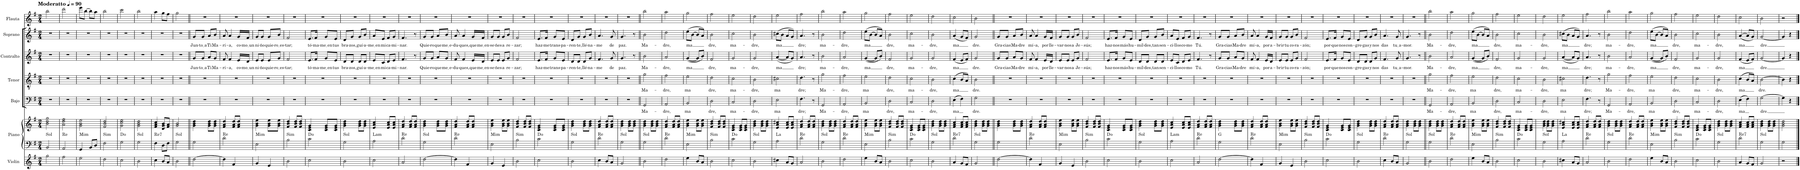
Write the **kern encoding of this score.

**kern	**kern	**kern	**harte	**kern	**text	**kern	**text	**kern	**text	**kern	**text	**kern
*part7	*part6	*part6	*part6	*part5	*part5	*part4	*part4	*part3	*part3	*part2	*part2	*part1
*staff8	*staff7	*staff6	*	*staff5	*staff5	*staff4	*staff4	*staff3	*staff3	*staff2	*staff2	*staff1
*I"Violín	*I"Piano	*	*	*I"Bajo	*	*I"Tenor	*	*I"Contralto	*	*I"Soprano	*	*I"Flauta
*I'Vln.	*I'Pno.	*	*	*I'B.	*	*I'T.	*	*I'C.	*	*I'S.	*	*I'Fl.
*clefG2	*clefF4	*clefG2	*	*clefF4	*	*clefGv2	*	*clefG2	*	*clefG2	*	*clefG2
*k[f#]	*k[f#]	*k[f#]	*	*k[f#]	*	*k[f#]	*	*k[f#]	*	*k[f#]	*	*k[f#]
*M2/4	*M2/4	*M2/4	*	*M2/4	*	*M2/4	*	*M2/4	*	*M2/4	*	*M2/4
*MM90	*MM90	*MM90	*	*MM90	*	*MM90	*	*MM90	*	*MM90	*	*MM90
=1	=1	=1	=1	=1	=1	=1	=1	=1	=1	=1	=1	=1
!	!	!	!LO:H:kt=Sol	!	!	!	!	!	!	!	!	!LO:TX:a:B:t=Moderatto
2gg\	2BB/	2b\ 2dd\ 2gg\	N	2r	.	2r	.	2r	.	2r	.	2bb\
=2	=2	=2	=2	=2	=2	=2	=2	=2	=2	=2	=2	=2
!	!	!	!LO:H:kt=Re	!	!	!	!	!	!	!	!	!
2ff#\	2AA/	2a\ 2dd\ 2ff#\	N	2r	.	2r	.	2r	.	2r	.	2ddd\
=3	=3	=3	=3	=3	=3	=3	=3	=3	=3	=3	=3	=3
!	!	!	!LO:H:kt=Mim	!	!	!	!	!	!	!	!	!
2ee\	4GG/	2g\ 2b\ 2ee\	N	2r	.	2r	.	2r	.	2r	.	8eee\L
.	.	.	.	.	.	.	.	.	.	.	.	[8bb\J
.	8BB/L	.	.	.	.	.	.	.	.	.	.	8bb\L]
.	8D/J	.	.	.	.	.	.	.	.	.	.	8aa\J
=4	=4	=4	=4	=4	=4	=4	=4	=4	=4	=4	=4	=4
!	!	!	!LO:H:kt=Sim	!	!	!	!	!	!	!	!	!
2dd\	2F#\	2f#/ 2b/ 2dd/	N	2r	.	2r	.	2r	.	2r	.	2bb\
=5	=5	=5	=5	=5	=5	=5	=5	=5	=5	=5	=5	=5
2cc\	2G\	2g\ 2cc\ 2ee\	D:dim	2r	.	2r	.	2r	.	2r	.	2ccc\
=6	=6	=6	=6	=6	=6	=6	=6	=6	=6	=6	=6	=6
!	!	!	!LO:H:kt=Sol	!	!	!	!	!	!	!	!	!
2b\	2G\	2g\ 2b\ 2dd\	N	2r	.	2r	.	2r	.	2r	.	2bb\
=7	=7	=7	=7	=7	=7	=7	=7	=7	=7	=7	=7	=7
!	!	!	!LO:H:kt=Re7	!	!	!	!	!	!	!	!	!
4cc\	4F#\	4f#/ 4a/ 4cc/	N	2r	.	2r	.	2r	.	2r	.	4aa\
8b/L	8D\L	8d/ 8g/ 8b/L	.	.	.	.	.	.	.	.	.	8gg\L
8a/J	8F#\J	8f#/ 8a/J	.	.	.	.	.	.	.	.	.	8ff#\J
=8	=8	=8	=8	=8	=8	=8	=8	=8	=8	=8	=8	=8
!	!	!	!LO:H:kt=Sol	!	!	!	!	!	!	!	!	!
2b\	2G\	2g/ 2b/	N	2r	.	2r	.	2r	.	2r	.	2gg\
=9||	=9||	=9||	=9||	=9||	=9||	=9||	=9||	=9||	=9||	=9||	=9||	=9||
!	!	!	!	!	!	!	!	!	!LO:LY:b	!	!LO:LY:b	!
[2dd\	2G\	4g\ 4b\ 4dd\	.	2r	.	2r	.	8g/L	Jun-	8g/L	Jun-	2r
!	!	!	!	!	!	!	!	!	!LO:LY:b	!	!LO:LY:b	!
.	.	.	.	.	.	.	.	8g/J	to a	8g/J	to a	.
!	!	!	!	!	!	!	!	!	!LO:LY:b	!	!LO:LY:b	!
.	.	8g\ 8b\ 8dd\L	.	.	.	.	.	8a/L	Ti	8a/L	Ti	.
!	!	!	!	!	!	!	!	!	!LO:LY:b	!	!LO:LY:b	!
.	.	8g\ 8b\ 8dd\J	.	.	.	.	.	8g/J	Ma-	8b/J	Ma-	.
=10	=10	=10	=10	=10	=10	=10	=10	=10	=10	=10	=10	=10
!	!	!	!LO:H:kt=Re	!	!	!	!	!	!LO:LY:b	!	!LO:LY:b	!
4dd\]	2d\	4f#/ 4a/ 4dd/	N	2r	.	2r	.	8f#/	-rí-	8a/	-rí-	2r
!	!	!	!	!	!	!	!	!	!LO:LY:b	!	!LO:LY:b	!
.	.	.	.	.	.	.	.	4f#/	-a,	4a/	-a,	.
4f#/	.	8f#/ 8a/ 8dd/L	.	.	.	.	.	.	.	.	.	.
!	!	!	!	!	!	!	!	!	!LO:LY:b	!	!LO:LY:b	!
.	.	8f#/ 8a/ 8dd/J	.	.	.	.	.	16e/LL	co-	16g/LL	co-	.
!	!	!	!	!	!	!	!	!	!LO:LY:b	!	!LO:LY:b	!
.	.	.	.	.	.	.	.	16d/JJ	mo un	16f#/JJ	mo un	.
=11	=11	=11	=11	=11	=11	=11	=11	=11	=11	=11	=11	=11
!	!	!	!LO:H:kt=Mim	!	!	!	!	!	!LO:LY:b	!	!LO:LY:b	!
4g/	2E\	4g\ 4b\ 4ee\	N	2r	.	2r	.	8e/L	ni-	8g/L	ni-	2r
!	!	!	!	!	!	!	!	!	!LO:LY:b	!	!LO:LY:b	!
.	.	.	.	.	.	.	.	8e/J	-ño	8g/J	-ño	.
!	!	!	!	!	!	!	!	!	!LO:LY:b	!	!LO:LY:b	!
4e/	.	8g\ 8b\ 8ee\L	.	.	.	.	.	8e/L	quie-	8g/L	quie-	.
!	!	!	!	!	!	!	!	!	!LO:LY:b	!	!LO:LY:b	!
.	.	8g\ 8b\ 8ee\J	.	.	.	.	.	8g/J	ro es	8b/J	ro es	.
=12	=12	=12	=12	=12	=12	=12	=12	=12	=12	=12	=12	=12
!	!	!	!LO:H:kt=Sim	!	!	!	!	!	!LO:LY:b	!	!LO:LY:b	!
2b\	2B\	4f#/ 4b/ 4dd/	N	2r	.	2r	.	2f#/	-tar;	2f#/	-tar;	2r
.	.	8f#/ 8b/ 8dd/L	.	.	.	.	.	.	.	.	.	.
.	.	8f#/ 8b/ 8dd/J	.	.	.	.	.	.	.	.	.	.
=13	=13	=13	=13	=13	=13	=13	=13	=13	=13	=13	=13	=13
!	!	!	!	!	!	!	!	!	!LO:LY:b	!	!LO:LY:b	!
2cc\	2c\	4c/ 4e/ 4g/	D:dim	2r	.	2r	.	8.e/L	tó-	8.e/L	tó-	2r
!	!	!	!	!	!	!	!	!	!LO:LY:b	!	!LO:LY:b	!
.	.	.	.	.	.	.	.	16f#/Jk	-ma-	16f#/Jk	-ma-	.
!	!	!	!	!	!	!	!	!	!LO:LY:b	!	!LO:LY:b	!
.	.	8c/ 8e/ 8g/L	.	.	.	.	.	8g/L	me en	8g/L	me en	.
!	!	!	!	!	!	!	!	!	!LO:LY:b	!	!LO:LY:b	!
.	.	8c/ 8e/ 8g/J	.	.	.	.	.	8e/J	tus	8e/J	tus	.
=14	=14	=14	=14	=14	=14	=14	=14	=14	=14	=14	=14	=14
!	!	!	!LO:H:kt=Sol	!	!	!	!	!	!LO:LY:b	!	!LO:LY:b	!
2b\	2G\	4g\ 4b\ 4dd\	N	2r	.	2r	.	8d/L	bra-	8d/L	bra-	2r
!	!	!	!	!	!	!	!	!	!LO:LY:b	!	!LO:LY:b	!
.	.	.	.	.	.	.	.	8d/J	-zos,	8g/J	-zos,	.
!	!	!	!	!	!	!	!	!	!LO:LY:b	!	!LO:LY:b	!
.	.	8g\ 8b\ 8dd\L	.	.	.	.	.	8d/L	guí-	8g/L	guí-	.
!	!	!	!	!	!	!	!	!	!LO:LY:b	!	!LO:LY:b	!
.	.	8g\ 8b\ 8dd\J	.	.	.	.	.	8d/J	-a-	8b/J	-a-	.
=15	=15	=15	=15	=15	=15	=15	=15	=15	=15	=15	=15	=15
!	!	!	!LO:H:kt=Lam	!	!	!	!	!	!LO:LY:b	!	!LO:LY:b	!
2cc\	2A\	4e/ 4a/ 4cc/	N	2r	.	2r	.	8e/L	me en	8a/L	me en	2r
!	!	!	!	!	!	!	!	!	!LO:LY:b	!	!LO:LY:b	!
.	.	.	.	.	.	.	.	8c/J	mi	8e/J	mi	.
!	!	!	!	!	!	!	!	!	!LO:LY:b	!	!LO:LY:b	!
.	.	8e/ 8a/ 8cc/L	.	.	.	.	.	8d/L	ca-	8f#/L	ca-	.
!	!	!	!	!	!	!	!	!	!LO:LY:b	!	!LO:LY:b	!
.	.	8e/ 8a/ 8cc/J	.	.	.	.	.	8e/J	-mi-	8g/J	-mi-	.
=16	=16	=16	=16	=16	=16	=16	=16	=16	=16	=16	=16	=16
!	!	!	!LO:H:kt=Re	!	!	!	!	!	!LO:LY:b	!	!LO:LY:b	!
2a/	2d\	4f#/ 4a/ 4dd/	N	2r	.	2r	.	4.f#/	-nar.	4.f#/	-nar.	2r
.	.	8f#/ 8a/ 8dd/L	.	.	.	.	.	.	.	.	.	.
.	.	8f#/ 8a/ 8dd/J	.	.	.	.	.	8r	.	8r	.	.
=17	=17	=17	=17	=17	=17	=17	=17	=17	=17	=17	=17	=17
!	!	!	!LO:H:kt=Sol	!	!	!	!	!	!LO:LY:b	!	!LO:LY:b	!
[2dd\	2G\	4g\ 4b\ 4dd\	N	2r	.	2r	.	8g/L	Quie-	8g/L	Quie-	2r
!	!	!	!	!	!	!	!	!	!LO:LY:b	!	!LO:LY:b	!
.	.	.	.	.	.	.	.	8g/J	-ro	8g/J	-ro	.
!	!	!	!	!	!	!	!	!	!LO:LY:b	!	!LO:LY:b	!
.	.	8g\ 8b\ 8dd\L	.	.	.	.	.	8a/L	que	8a/L	que	.
!	!	!	!	!	!	!	!	!	!LO:LY:b	!	!LO:LY:b	!
.	.	8g\ 8b\ 8dd\J	.	.	.	.	.	8g/J	me e	8b/J	me e	.
=18	=18	=18	=18	=18	=18	=18	=18	=18	=18	=18	=18	=18
!	!	!	!LO:H:kt=Re	!	!	!	!	!	!LO:LY:b	!	!LO:LY:b	!
4dd\]	2d\	4f#/ 4a/ 4dd/	N	2r	.	2r	.	8f#/	-du-	8a/	-du-	2r
!	!	!	!	!	!	!	!	!	!LO:LY:b	!	!LO:LY:b	!
.	.	.	.	.	.	.	.	4f#/	-ques,	4a/	-ques,	.
4f#/	.	8f#/ 8a/ 8dd/L	.	.	.	.	.	.	.	.	.	.
!	!	!	!	!	!	!	!	!	!LO:LY:b	!	!LO:LY:b	!
.	.	8f#/ 8a/ 8dd/J	.	.	.	.	.	16e/LL	que	16g/LL	que	.
!	!	!	!	!	!	!	!	!	!LO:LY:b	!	!LO:LY:b	!
.	.	.	.	.	.	.	.	16d/JJ	me en	16f#/JJ	me en	.
=19	=19	=19	=19	=19	=19	=19	=19	=19	=19	=19	=19	=19
!	!	!	!LO:H:kt=Mim	!	!	!	!	!	!LO:LY:b	!	!LO:LY:b	!
4g/	2E\	4g\ 4b\ 4ee\	N	2r	.	2r	.	8e/L	-se-	8g/L	-se-	2r
!	!	!	!	!	!	!	!	!	!LO:LY:b	!	!LO:LY:b	!
.	.	.	.	.	.	.	.	8e/J	-ñes	8g/J	-ñes	.
!	!	!	!	!	!	!	!	!	!LO:LY:b	!	!LO:LY:b	!
4e/	.	8g\ 8b\ 8ee\L	.	.	.	.	.	8e/L	a	8g/L	a	.
!	!	!	!	!	!	!	!	!	!LO:LY:b	!	!LO:LY:b	!
.	.	8g\ 8b\ 8ee\J	.	.	.	.	.	8g/J	re-	8b/J	re-	.
=20	=20	=20	=20	=20	=20	=20	=20	=20	=20	=20	=20	=20
!	!	!	!LO:H:kt=Sim	!	!	!	!	!	!LO:LY:b	!	!LO:LY:b	!
2b\	2B\	4f#/ 4b/ 4dd/	N	2r	.	2r	.	2f#/	-zar;	2f#/	-zar;	2r
.	.	8f#/ 8b/ 8dd/L	.	.	.	.	.	.	.	.	.	.
.	.	8f#/ 8b/ 8dd/J	.	.	.	.	.	.	.	.	.	.
=21	=21	=21	=21	=21	=21	=21	=21	=21	=21	=21	=21	=21
!	!	!	!	!	!	!	!	!	!LO:LY:b	!	!LO:LY:b	!
2cc\	2c\	4c/ 4e/ 4g/	D:dim	2r	.	2r	.	8.e/L	haz-	8.e/L	haz-	2r
!	!	!	!	!	!	!	!	!	!LO:LY:b	!	!LO:LY:b	!
.	.	.	.	.	.	.	.	16f#/Jk	-me	16f#/Jk	-me	.
!	!	!	!	!	!	!	!	!	!LO:LY:b	!	!LO:LY:b	!
.	.	8c/ 8e/ 8g/L	.	.	.	.	.	8g/L	trans-	8g/L	trans-	.
!	!	!	!	!	!	!	!	!	!LO:LY:b	!	!LO:LY:b	!
.	.	8c/ 8e/ 8g/J	.	.	.	.	.	8e/J	-pa-	8e/J	-pa-	.
=22	=22	=22	=22	=22	=22	=22	=22	=22	=22	=22	=22	=22
!	!	!	!LO:H:kt=Sol	!	!	!	!	!	!LO:LY:b	!	!LO:LY:b	!
2b\	2G\	4g\ 4b\ 4dd\	N	2r	.	2r	.	8d/L	-ren-	8d/L	-ren-	2r
!	!	!	!	!	!	!	!	!	!LO:LY:b	!	!LO:LY:b	!
.	.	.	.	.	.	.	.	8d/J	-te,	8g/J	-te,	.
!	!	!	!	!	!	!	!	!	!LO:LY:b	!	!LO:LY:b	!
.	.	8g\ 8b\ 8dd\L	.	.	.	.	.	8d/L	llé-	8g/L	llé-	.
!	!	!	!	!	!	!	!	!	!LO:LY:b	!	!LO:LY:b	!
.	.	8g\ 8b\ 8dd\J	.	.	.	.	.	8g/J	-na-	8b/J	-na-	.
=23	=23	=23	=23	=23	=23	=23	=23	=23	=23	=23	=23	=23
!	!	!	!LO:H:kt=Re	!	!	!	!	!	!LO:LY:b	!	!LO:LY:b	!
4cc\	2d\	4f#/ 4a/ 4dd/	N	2r	.	2r	.	4.f#/	-me	4.a/	-me	2r
8b/L	.	8f#/ 8a/ 8dd/L	.	.	.	.	.	.	.	.	.	.
!	!	!	!	!	!	!	!	!	!LO:LY:b	!	!LO:LY:b	!
8a/J	.	8f#/ 8a/ 8dd/J	.	.	.	.	.	8g/	de	8g/	de	.
=24	=24	=24	=24	=24	=24	=24	=24	=24	=24	=24	=24	=24
!	!	!	!LO:H:kt=Sol	!	!	!	!	!	!LO:LY:b	!	!LO:LY:b	!
2g/	2G\	4g\ 4b\ 4dd\	N	2r	.	2r	.	4.g/	paz.	4.g/	paz.	2r
.	.	8g\ 8b\ 8dd\L	.	.	.	.	.	.	.	.	.	.
.	.	8g\ 8b\ 8dd\J	.	.	.	.	.	8r	.	8r	.	.
=25||	=25||	=25||	=25||	=25||	=25||	=25||	=25||	=25||	=25||	=25||	=25||	=25||
!	!	!	!LO:H:kt=Sol	!	!LO:LY:b	!	!LO:LY:b	!	!LO:LY:b	!	!LO:LY:b	!
2b\	2G\	4g\ 4b\ 4dd\	N	2GG/	Ma-	2g\	Ma-	2b\	Ma-	2b\	Ma-	2bb\
.	.	8g\ 8b\ 8dd\L	.	.	.	.	.	.	.	.	.	.
.	.	8g\ 8b\ 8dd\J	.	.	.	.	.	.	.	.	.	.
=26	=26	=26	=26	=26	=26	=26	=26	=26	=26	=26	=26	=26
!	!	!	!LO:H:kt=Re	!	!LO:LY:b	!	!LO:LY:b	!	!LO:LY:b	!	!LO:LY:b	!
2dd\	2d\	4f#/ 4a/ 4dd/	N	2AA/	-dre,	2f#\	-dre,	2a/	-dre,	2dd\	-dre,	2aa\
.	.	8f#/ 8a/ 8dd/L	.	.	.	.	.	.	.	.	.	.
.	.	8f#/ 8a/ 8dd/J	.	.	.	.	.	.	.	.	.	.
=27	=27	=27	=27	=27	=27	=27	=27	=27	=27	=27	=27	=27
!	!	!	!LO:H:kt=Mim	!	!LO:LY:b	!	!LO:LY:b	!	!LO:LY:b	!	!LO:LY:b	!
4ee\	2E\	4g\ 4b\ 4ee\	N	2BB/	ma	2e\	ma	([4g/	ma	(8ee\L	ma	2gg\
.	.	.	.	.	.	.	.	.	.	[8b\J	.	.
8b/L	.	8g\ 8b\ 8ee\L	.	.	.	.	.	8g/L]	.	8b/L]	.	.
8a/J	.	8g\ 8b\ 8ee\J	.	.	.	.	.	8b/J)	.	8a/J)	.	.
=28	=28	=28	=28	=28	=28	=28	=28	=28	=28	=28	=28	=28
!	!	!	!LO:H:kt=Sim	!	!LO:LY:b	!	!LO:LY:b	!	!LO:LY:b	!	!LO:LY:b	!
2b\	2B\	4f#/ 4b/ 4dd/	N	2D\	dre,	2d\	dre,	2f#/	dre,	2b\	dre,	2ff#\
.	.	8f#/ 8b/ 8dd/L	.	.	.	.	.	.	.	.	.	.
.	.	8f#/ 8b/ 8dd/J	.	.	.	.	.	.	.	.	.	.
=29	=29	=29	=29	=29	=29	=29	=29	=29	=29	=29	=29	=29
!	!	!	!	!	!LO:LY:b	!	!LO:LY:b	!	!LO:LY:b	!	!LO:LY:b	!
2cc\	2c\	4c/ 4e/ 4g/	D:dim	2C/	ma-	2c\	ma-	2g/	ma-	2cc\	ma-	2ee\
.	.	8c/ 8e/ 8g/L	.	.	.	.	.	.	.	.	.	.
.	.	8c/ 8e/ 8g/J	.	.	.	.	.	.	.	.	.	.
=30	=30	=30	=30	=30	=30	=30	=30	=30	=30	=30	=30	=30
!	!	!	!LO:H:kt=Sol	!	!LO:LY:b	!	!LO:LY:b	!	!LO:LY:b	!	!LO:LY:b	!
2b\	2G\	4g\ 4b\ 4dd\	N	2D\	-dre,	2B\	-dre,	2g/	-dre,	2b\	-dre,	2dd\
.	.	8g\ 8b\ 8dd\L	.	.	.	.	.	.	.	.	.	.
.	.	8g\ 8b\ 8dd\J	.	.	.	.	.	.	.	.	.	.
=31	=31	=31	=31	=31	=31	=31	=31	=31	=31	=31	=31	=31
!	!	!	!LO:H:kt=La	!	!LO:LY:b	!	!LO:LY:b	!	!LO:LY:b	!	!LO:LY:b	!
4cc#X\	2A\	4e/ 4a/ 4cc#X/	N	2E\	ma	2c#X\	ma	([4a/	ma	(8cc#X\L	ma	2ee\
.	.	.	.	.	.	.	.	.	.	8b\J	.	.
8a/L	.	8e/ 8a/ 8cc#/L	.	.	.	.	.	8a/L]	.	8a/L	.	.
8g/J	.	8e/ 8a/ 8cc#/J	.	.	.	.	.	8g/J)	.	8g/J)	.	.
=32	=32	=32	=32	=32	=32	=32	=32	=32	=32	=32	=32	=32
!	!	!	!LO:H:kt=Re	!	!LO:LY:b	!	!LO:LY:b	!	!LO:LY:b	!	!LO:LY:b	!
2a/	2d\	4f#/ 4a/ 4dd/	N	4.F#\	dre;	4.d\	dre;	4.a/	dre;	4.a/	dre;	2ff#\
.	.	8f#/ 8a/ 8dd/L	.	.	.	.	.	.	.	.	.	.
.	.	8f#/ 8a/ 8dd/J	.	8r	.	8r	.	8r	.	8r	.	.
=33	=33	=33	=33	=33	=33	=33	=33	=33	=33	=33	=33	=33
!	!	!	!LO:H:kt=Sol	!	!LO:LY:b	!	!LO:LY:b	!	!LO:LY:b	!	!LO:LY:b	!
2b\	2G\	4g\ 4b\ 4dd\	N	2GG/	Ma-	2g\	Ma-	2b\	ma-	2b\	ma-	2bb\
.	.	8g\ 8b\ 8dd\L	.	.	.	.	.	.	.	.	.	.
.	.	8g\ 8b\ 8dd\J	.	.	.	.	.	.	.	.	.	.
=34	=34	=34	=34	=34	=34	=34	=34	=34	=34	=34	=34	=34
!	!	!	!LO:H:kt=Re	!	!LO:LY:b	!	!LO:LY:b	!	!LO:LY:b	!	!LO:LY:b	!
2dd\	2d\	4f#/ 4a/ 4dd/	N	2AA/	-dre,	2f#\	-dre,	2a/	-dre,	2dd\	-dre,	2aa\
.	.	8f#/ 8a/ 8dd/L	.	.	.	.	.	.	.	.	.	.
.	.	8f#/ 8a/ 8dd/J	.	.	.	.	.	.	.	.	.	.
=35	=35	=35	=35	=35	=35	=35	=35	=35	=35	=35	=35	=35
!	!	!	!LO:H:kt=Mim	!	!LO:LY:b	!	!LO:LY:b	!	!LO:LY:b	!	!LO:LY:b	!
4ee\	2E\	4g\ 4b\ 4ee\	N	2BB/	ma	2e\	ma	([4g/	ma	(8ee\L	ma	2gg\
.	.	.	.	.	.	.	.	.	.	[8b\J	.	.
8b/L	.	8g\ 8b\ 8ee\L	.	.	.	.	.	8g/L]	.	8b/L]	.	.
8a/J	.	8g\ 8b\ 8ee\J	.	.	.	.	.	8b/J)	.	8a/J)	.	.
=36	=36	=36	=36	=36	=36	=36	=36	=36	=36	=36	=36	=36
!	!	!	!LO:H:kt=Sim	!	!LO:LY:b	!	!LO:LY:b	!	!LO:LY:b	!	!LO:LY:b	!
2b\	2B\	4f#/ 4b/ 4dd/	N	2D\	dre,	2d\	dre,	2f#/	dre,	2b\	dre,	2ff#\
.	.	8f#/ 8b/ 8dd/L	.	.	.	.	.	.	.	.	.	.
.	.	8f#/ 8b/ 8dd/J	.	.	.	.	.	.	.	.	.	.
=37	=37	=37	=37	=37	=37	=37	=37	=37	=37	=37	=37	=37
!	!	!	!	!	!LO:LY:b	!	!LO:LY:b	!	!LO:LY:b	!	!LO:LY:b	!
2cc\	2c\	4c/ 4e/ 4g/	D:dim	2C/	ma-	2c\	ma-	2g/	ma-	2cc\	ma-	2ee\
.	.	8c/ 8e/ 8g/L	.	.	.	.	.	.	.	.	.	.
.	.	8c/ 8e/ 8g/J	.	.	.	.	.	.	.	.	.	.
=38	=38	=38	=38	=38	=38	=38	=38	=38	=38	=38	=38	=38
!	!	!	!LO:H:kt=Sol	!	!LO:LY:b	!	!LO:LY:b	!	!LO:LY:b	!	!LO:LY:b	!
2b\	2G\	4g\ 4b\ 4dd\	N	2D\	-dre,	2B\	-dre,	2g/	-dre,	2b\	-dre,	2dd\
.	.	8g\ 8b\ 8dd\L	.	.	.	.	.	.	.	.	.	.
.	.	8g\ 8b\ 8dd\J	.	.	.	.	.	.	.	.	.	.
=39	=39	=39	=39	=39	=39	=39	=39	=39	=39	=39	=39	=39
!	!	!	!LO:H:kt=Re7	!	!LO:LY:b	!	!LO:LY:b	!	!LO:LY:b	!	!LO:LY:b	!
4a/	2d\	4f#/ 4a/ 4cc/	N	(4E\	ma	(4c\	ma	(4f#/	ma	(4a/	ma	2cc\
8g/L	.	8f#/ 8a/ 8cc/L	.	4F#\)	.	8B/L	.	8e/L	.	8g/L	.	.
8f#/J	.	8f#/ 8a/ 8cc/J	.	.	.	8A/J)	.	8f#/J)	.	8f#/J)	.	.
=40	=40	=40	=40	=40	=40	=40	=40	=40	=40	=40	=40	=40
!	!	!	!LO:H:kt=Sol	!	!LO:LY:b	!	!LO:LY:b	!	!LO:LY:b	!	!LO:LY:b	!
2g/	2G\	4g\ 4b\ 4dd\	N	2G\	dre.	2B\	dre.	2g/	dre.	2g/	dre.	2b\
.	.	8g\ 8b\ 8dd\L	.	.	.	.	.	.	.	.	.	.
.	.	8g\ 8b\ 8dd\J	.	.	.	.	.	.	.	.	.	.
=41||	=41||	=41||	=41||	=41||	=41||	=41||	=41||	=41||	=41||	=41||	=41||	=41||
!	!	!	!	!	!	!	!	!	!LO:LY:b	!	!LO:LY:b	!
[2dd\	2G\	4g\ 4b\ 4dd\	.	2r	.	2r	.	8g/L	Gra-	8g/L	Gra-	2r
!	!	!	!	!	!	!	!	!	!LO:LY:b	!	!LO:LY:b	!
.	.	.	.	.	.	.	.	8g/J	-cias	8g/J	-cias	.
!	!	!	!	!	!	!	!	!	!LO:LY:b	!	!LO:LY:b	!
.	.	8g\ 8b\ 8dd\L	.	.	.	.	.	8a/L	Ma-	8a/L	Ma-	.
!	!	!	!	!	!	!	!	!	!LO:LY:b	!	!LO:LY:b	!
.	.	8g\ 8b\ 8dd\J	.	.	.	.	.	8g/J	-dre	8b/J	-dre	.
=42	=42	=42	=42	=42	=42	=42	=42	=42	=42	=42	=42	=42
!	!	!	!LO:H:kt=Re	!	!	!	!	!	!LO:LY:b	!	!LO:LY:b	!
4dd\]	2d\	4f#/ 4a/ 4dd/	N	2r	.	2r	.	8f#/	mí-	8a/	mí-	2r
!	!	!	!	!	!	!	!	!	!LO:LY:b	!	!LO:LY:b	!
.	.	.	.	.	.	.	.	4f#/	-a,	4a/	-a,	.
4f#/	.	8f#/ 8a/ 8dd/L	.	.	.	.	.	.	.	.	.	.
!	!	!	!	!	!	!	!	!	!LO:LY:b	!	!LO:LY:b	!
.	.	8f#/ 8a/ 8dd/J	.	.	.	.	.	16e/LL	por	16g/LL	por	.
!	!	!	!	!	!	!	!	!	!LO:LY:b	!	!LO:LY:b	!
.	.	.	.	.	.	.	.	16d/JJ	lle-	16f#/JJ	lle-	.
=43	=43	=43	=43	=43	=43	=43	=43	=43	=43	=43	=43	=43
!	!	!	!LO:H:kt=Mim	!	!	!	!	!	!LO:LY:b	!	!LO:LY:b	!
4g/	2E\	4g\ 4b\ 4ee\	N	2r	.	2r	.	8e/L	-var-	8g/L	-var-	2r
!	!	!	!	!	!	!	!	!	!LO:LY:b	!	!LO:LY:b	!
.	.	.	.	.	.	.	.	8e/J	-nos	8g/J	-nos	.
!	!	!	!	!	!	!	!	!	!LO:LY:b	!	!LO:LY:b	!
4e/	.	8g\ 8b\ 8ee\L	.	.	.	.	.	8e/L	a	8g/L	a	.
!	!	!	!	!	!	!	!	!	!LO:LY:b	!	!LO:LY:b	!
.	.	8g\ 8b\ 8ee\J	.	.	.	.	.	8g/J	Je-	8b/J	Je-	.
=44	=44	=44	=44	=44	=44	=44	=44	=44	=44	=44	=44	=44
!	!	!	!LO:H:kt=Sim	!	!	!	!	!	!LO:LY:b	!	!LO:LY:b	!
2b\	2B\	4f#/ 4b/ 4dd/	N	2r	.	2r	.	2f#/	-sús;	2f#/	-sús;	2r
.	.	8f#/ 8b/ 8dd/L	.	.	.	.	.	.	.	.	.	.
.	.	8f#/ 8b/ 8dd/J	.	.	.	.	.	.	.	.	.	.
=45	=45	=45	=45	=45	=45	=45	=45	=45	=45	=45	=45	=45
!	!	!	!	!	!	!	!	!	!LO:LY:b	!	!LO:LY:b	!
2cc\	2c\	4c/ 4e/ 4g/	D:dim	2r	.	2r	.	8.e/L	haz-	8.e/L	haz-	2r
!	!	!	!	!	!	!	!	!	!LO:LY:b	!	!LO:LY:b	!
.	.	.	.	.	.	.	.	16f#/Jk	-nos	16f#/Jk	-nos	.
!	!	!	!	!	!	!	!	!	!LO:LY:b	!	!LO:LY:b	!
.	.	8c/ 8e/ 8g/L	.	.	.	.	.	8g/L	más	8g/L	más	.
!	!	!	!	!	!	!	!	!	!LO:LY:b	!	!LO:LY:b	!
.	.	8c/ 8e/ 8g/J	.	.	.	.	.	8e/J	hu-	8e/J	hu-	.
=46	=46	=46	=46	=46	=46	=46	=46	=46	=46	=46	=46	=46
!	!	!	!LO:H:kt=Sol	!	!	!	!	!	!LO:LY:b	!	!LO:LY:b	!
2b\	2G\	4g\ 4b\ 4dd\	N	2r	.	2r	.	8d/L	-mil-	8d/L	-mil-	2r
!	!	!	!	!	!	!	!	!	!LO:LY:b	!	!LO:LY:b	!
.	.	.	.	.	.	.	.	8d/J	-des,	8g/J	-des,	.
!	!	!	!	!	!	!	!	!	!LO:LY:b	!	!LO:LY:b	!
.	.	8g\ 8b\ 8dd\L	.	.	.	.	.	8d/L	tan	8g/L	tan	.
!	!	!	!	!	!	!	!	!	!LO:LY:b	!	!LO:LY:b	!
.	.	8g\ 8b\ 8dd\J	.	.	.	.	.	8d/J	sen-	8b/J	sen-	.
=47	=47	=47	=47	=47	=47	=47	=47	=47	=47	=47	=47	=47
!	!	!	!LO:H:kt=Lam	!	!	!	!	!	!LO:LY:b	!	!LO:LY:b	!
2cc\	2A\	4e/ 4a/ 4cc/	N	2r	.	2r	.	8e/L	-ci-	8a/L	-ci-	2r
!	!	!	!	!	!	!	!	!	!LO:LY:b	!	!LO:LY:b	!
.	.	.	.	.	.	.	.	8c/J	-llos	8e/J	-llos	.
!	!	!	!	!	!	!	!	!	!LO:LY:b	!	!LO:LY:b	!
.	.	8e/ 8a/ 8cc/L	.	.	.	.	.	8d/L	co-	8f#/L	co-	.
!	!	!	!	!	!	!	!	!	!LO:LY:b	!	!LO:LY:b	!
.	.	8e/ 8a/ 8cc/J	.	.	.	.	.	8e/J	-mo	8g/J	-mo	.
=48	=48	=48	=48	=48	=48	=48	=48	=48	=48	=48	=48	=48
!	!	!	!LO:H:kt=Re	!	!	!	!	!	!LO:LY:b	!	!LO:LY:b	!
2a/	2d\	4f#/ 4a/ 4dd/	N	2r	.	2r	.	4.f#/	Tú.	4.f#/	Tú.	2r
.	.	8f#/ 8a/ 8dd/L	.	.	.	.	.	.	.	.	.	.
.	.	8f#/ 8a/ 8dd/J	.	.	.	.	.	8r	.	8r	.	.
=49	=49	=49	=49	=49	=49	=49	=49	=49	=49	=49	=49	=49
!	!	!	!	!	!	!	!	!	!LO:LY:b	!	!LO:LY:b	!
[2dd\	2G\	4g\ 4b\ 4dd\	G:maj	2r	.	2r	.	8g/L	Gra-	8g/L	Gra-	2r
!	!	!	!	!	!	!	!	!	!LO:LY:b	!	!LO:LY:b	!
.	.	.	.	.	.	.	.	8g/J	-cias	8g/J	-cias	.
!	!	!	!	!	!	!	!	!	!LO:LY:b	!	!LO:LY:b	!
.	.	8g\ 8b\ 8dd\L	.	.	.	.	.	8a/L	Ma-	8a/L	Ma-	.
!	!	!	!	!	!	!	!	!	!LO:LY:b	!	!LO:LY:b	!
.	.	8g\ 8b\ 8dd\J	.	.	.	.	.	8g/J	-dre	8b/J	-dre	.
=50	=50	=50	=50	=50	=50	=50	=50	=50	=50	=50	=50	=50
!	!	!	!LO:H:kt=Re	!	!	!	!	!	!LO:LY:b	!	!LO:LY:b	!
4dd\]	2d\	4f#/ 4a/ 4dd/	N	2r	.	2r	.	8f#/	mí-	8a/	mí-	2r
!	!	!	!	!	!	!	!	!	!LO:LY:b	!	!LO:LY:b	!
.	.	.	.	.	.	.	.	4f#/	-a,	4a/	-a,	.
4f#/	.	8f#/ 8a/ 8dd/L	.	.	.	.	.	.	.	.	.	.
!	!	!	!	!	!	!	!	!	!LO:LY:b	!	!LO:LY:b	!
.	.	8f#/ 8a/ 8dd/J	.	.	.	.	.	16e/LL	por	16g/LL	por	.
!	!	!	!	!	!	!	!	!	!LO:LY:b	!	!LO:LY:b	!
.	.	.	.	.	.	.	.	16d/JJ	a-	16f#/JJ	a-	.
=51	=51	=51	=51	=51	=51	=51	=51	=51	=51	=51	=51	=51
!	!	!	!LO:H:kt=Mim	!	!	!	!	!	!LO:LY:b	!	!LO:LY:b	!
4g/	2E\	4g\ 4b\ 4ee\	N	2r	.	2r	.	8e/L	-brir	8g/L	-brir	2r
!	!	!	!	!	!	!	!	!	!LO:LY:b	!	!LO:LY:b	!
.	.	.	.	.	.	.	.	8e/J	tu	8g/J	tu	.
!	!	!	!	!	!	!	!	!	!LO:LY:b	!	!LO:LY:b	!
4e/	.	8g\ 8b\ 8ee\L	.	.	.	.	.	8e/L	co-	8g/L	co-	.
!	!	!	!	!	!	!	!	!	!LO:LY:b	!	!LO:LY:b	!
.	.	8g\ 8b\ 8ee\J	.	.	.	.	.	8g/J	-ra-	8b/J	-ra-	.
=52	=52	=52	=52	=52	=52	=52	=52	=52	=52	=52	=52	=52
!	!	!	!LO:H:kt=Sim	!	!	!	!	!	!LO:LY:b	!	!LO:LY:b	!
2b\	2B\	4f#/ 4b/ 4dd/	N	2r	.	2r	.	2f#/	-zón;	2f#/	-zón;	2r
.	.	8f#/ 8b/ 8dd/L	.	.	.	.	.	.	.	.	.	.
.	.	8f#/ 8b/ 8dd/J	.	.	.	.	.	.	.	.	.	.
=53	=53	=53	=53	=53	=53	=53	=53	=53	=53	=53	=53	=53
!	!	!	!	!	!	!	!	!	!LO:LY:b	!	!LO:LY:b	!
2cc\	2c\	4c/ 4e/ 4g/	D:dim	2r	.	2r	.	8.e/L	por-	8.e/L	por-	2r
!	!	!	!	!	!	!	!	!	!LO:LY:b	!	!LO:LY:b	!
.	.	.	.	.	.	.	.	16f#/Jk	-que	16f#/Jk	-que	.
!	!	!	!	!	!	!	!	!	!LO:LY:b	!	!LO:LY:b	!
.	.	8c/ 8e/ 8g/L	.	.	.	.	.	8g/L	nos	8g/L	nos	.
!	!	!	!	!	!	!	!	!	!LO:LY:b	!	!LO:LY:b	!
.	.	8c/ 8e/ 8g/J	.	.	.	.	.	8e/J	con-	8e/J	con-	.
=54	=54	=54	=54	=54	=54	=54	=54	=54	=54	=54	=54	=54
!	!	!	!LO:H:kt=Sol	!	!	!	!	!	!LO:LY:b	!	!LO:LY:b	!
2b\	2G\	4g\ 4b\ 4dd\	N	2r	.	2r	.	8d/L	-gre-	8d/L	-gre-	2r
!	!	!	!	!	!	!	!	!	!LO:LY:b	!	!LO:LY:b	!
.	.	.	.	.	.	.	.	8d/J	-gas	8g/J	-gas	.
!	!	!	!	!	!	!	!	!	!LO:LY:b	!	!LO:LY:b	!
.	.	8g\ 8b\ 8dd\L	.	.	.	.	.	8d/L	y	8g/L	y	.
!	!	!	!	!	!	!	!	!	!LO:LY:b	!	!LO:LY:b	!
.	.	8g\ 8b\ 8dd\J	.	.	.	.	.	8g/J	nos	8b/J	nos	.
=55	=55	=55	=55	=55	=55	=55	=55	=55	=55	=55	=55	=55
!	!	!	!LO:H:kt=Re	!	!	!	!	!	!LO:LY:b	!	!LO:LY:b	!
4cc\	2d\	4f#/ 4a/ 4dd/	N	2r	.	2r	.	4.f#/	das	4.a/	das	2r
8b/L	.	8f#/ 8a/ 8dd/L	.	.	.	.	.	.	.	.	.	.
!	!	!	!	!	!	!	!	!	!LO:LY:b	!	!LO:LY:b	!
8a/J	.	8f#/ 8a/ 8dd/J	.	.	.	.	.	8g/	tu a	8g/	tu a	.
=56	=56	=56	=56	=56	=56	=56	=56	=56	=56	=56	=56	=56
!	!	!	!LO:H:kt=Sol	!	!	!	!	!	!LO:LY:b	!	!LO:LY:b	!
2g/	2G\	4g\ 4b\ 4dd\	N	2r	.	2r	.	4.g/	-mor.	4.g/	-mor.	2r
.	.	8g\ 8b\ 8dd\L	.	.	.	.	.	.	.	.	.	.
.	.	8g\ 8b\ 8dd\J	.	.	.	.	.	8r	.	8r	.	.
=57||	=57||	=57||	=57||	=57||	=57||	=57||	=57||	=57||	=57||	=57||	=57||	=57||
!	!	!	!LO:H:kt=Sol	!	!LO:LY:b	!	!LO:LY:b	!	!LO:LY:b	!	!LO:LY:b	!
2b\	2G\	4g\ 4b\ 4dd\	N	2GG/	Ma-	2g\	Ma-	2b\	Ma-	2b\	Ma-	2bb\
.	.	8g\ 8b\ 8dd\L	.	.	.	.	.	.	.	.	.	.
.	.	8g\ 8b\ 8dd\J	.	.	.	.	.	.	.	.	.	.
=58	=58	=58	=58	=58	=58	=58	=58	=58	=58	=58	=58	=58
!	!	!	!LO:H:kt=Re	!	!LO:LY:b	!	!LO:LY:b	!	!LO:LY:b	!	!LO:LY:b	!
2dd\	2d\	4f#/ 4a/ 4dd/	N	2AA/	-dre,	2f#\	-dre,	2a/	-dre,	2dd\	-dre,	2aa\
.	.	8f#/ 8a/ 8dd/L	.	.	.	.	.	.	.	.	.	.
.	.	8f#/ 8a/ 8dd/J	.	.	.	.	.	.	.	.	.	.
=59	=59	=59	=59	=59	=59	=59	=59	=59	=59	=59	=59	=59
!	!	!	!LO:H:kt=Mim	!	!LO:LY:b	!	!LO:LY:b	!	!LO:LY:b	!	!LO:LY:b	!
4ee\	2E\	4g\ 4b\ 4ee\	N	2BB/	ma	2e\	ma	([4g/	ma	(8ee\L	ma	2gg\
.	.	.	.	.	.	.	.	.	.	[8b\J	.	.
8b/L	.	8g\ 8b\ 8ee\L	.	.	.	.	.	8g/L]	.	8b/L]	.	.
8a/J	.	8g\ 8b\ 8ee\J	.	.	.	.	.	8b/J)	.	8a/J)	.	.
=60	=60	=60	=60	=60	=60	=60	=60	=60	=60	=60	=60	=60
!	!	!	!LO:H:kt=Sim	!	!LO:LY:b	!	!LO:LY:b	!	!LO:LY:b	!	!LO:LY:b	!
2b\	2B\	4f#/ 4b/ 4dd/	N	2D\	dre,	2d\	dre,	2f#/	dre,	2b\	dre,	2ff#\
.	.	8f#/ 8b/ 8dd/L	.	.	.	.	.	.	.	.	.	.
.	.	8f#/ 8b/ 8dd/J	.	.	.	.	.	.	.	.	.	.
=61	=61	=61	=61	=61	=61	=61	=61	=61	=61	=61	=61	=61
!	!	!	!	!	!LO:LY:b	!	!LO:LY:b	!	!LO:LY:b	!	!LO:LY:b	!
2cc\	2c\	4c/ 4e/ 4g/	D:dim	2C/	ma-	2c\	ma-	2g/	ma-	2cc\	ma-	2ee\
.	.	8c/ 8e/ 8g/L	.	.	.	.	.	.	.	.	.	.
.	.	8c/ 8e/ 8g/J	.	.	.	.	.	.	.	.	.	.
=62	=62	=62	=62	=62	=62	=62	=62	=62	=62	=62	=62	=62
!	!	!	!LO:H:kt=Sol	!	!LO:LY:b	!	!LO:LY:b	!	!LO:LY:b	!	!LO:LY:b	!
2b\	2G\	4g\ 4b\ 4dd\	N	2D\	-dre,	2B\	-dre,	2g/	-dre,	2b\	-dre,	2dd\
.	.	8g\ 8b\ 8dd\L	.	.	.	.	.	.	.	.	.	.
.	.	8g\ 8b\ 8dd\J	.	.	.	.	.	.	.	.	.	.
=63	=63	=63	=63	=63	=63	=63	=63	=63	=63	=63	=63	=63
!	!	!	!LO:H:kt=La	!	!LO:LY:b	!	!LO:LY:b	!	!LO:LY:b	!	!LO:LY:b	!
4cc#X\	2A\	4e/ 4a/ 4cc#X/	N	2E\	ma	2c#X\	ma	([4a/	ma	(8cc#X\L	ma	2ee\
.	.	.	.	.	.	.	.	.	.	8b\J	.	.
8a/L	.	8e/ 8a/ 8cc#/L	.	.	.	.	.	8a/L]	.	8a/L	.	.
8g/J	.	8e/ 8a/ 8cc#/J	.	.	.	.	.	8g/J)	.	8g/J)	.	.
=64	=64	=64	=64	=64	=64	=64	=64	=64	=64	=64	=64	=64
!	!	!	!LO:H:kt=Re	!	!LO:LY:b	!	!LO:LY:b	!	!LO:LY:b	!	!LO:LY:b	!
2a/	2d\	4f#/ 4a/ 4dd/	N	4.F#\	dre;	4.d\	dre;	4.a/	dre;	4.a/	dre;	2ff#\
.	.	8f#/ 8a/ 8dd/L	.	.	.	.	.	.	.	.	.	.
.	.	8f#/ 8a/ 8dd/J	.	8r	.	8r	.	8r	.	8r	.	.
=65	=65	=65	=65	=65	=65	=65	=65	=65	=65	=65	=65	=65
!	!	!	!LO:H:kt=Sol	!	!LO:LY:b	!	!LO:LY:b	!	!LO:LY:b	!	!LO:LY:b	!
2b\	2G\	4g\ 4b\ 4dd\	N	2GG/	Ma-	2g\	Ma-	2b\	ma-	2b\	ma-	2bb\
.	.	8g\ 8b\ 8dd\L	.	.	.	.	.	.	.	.	.	.
.	.	8g\ 8b\ 8dd\J	.	.	.	.	.	.	.	.	.	.
=66	=66	=66	=66	=66	=66	=66	=66	=66	=66	=66	=66	=66
!	!	!	!LO:H:kt=Re	!	!LO:LY:b	!	!LO:LY:b	!	!LO:LY:b	!	!LO:LY:b	!
2dd\	2d\	4f#/ 4a/ 4dd/	N	2AA/	-dre,	2f#\	-dre,	2a/	-dre,	2dd\	-dre,	2aa\
.	.	8f#/ 8a/ 8dd/L	.	.	.	.	.	.	.	.	.	.
.	.	8f#/ 8a/ 8dd/J	.	.	.	.	.	.	.	.	.	.
=67	=67	=67	=67	=67	=67	=67	=67	=67	=67	=67	=67	=67
!	!	!	!LO:H:kt=Mim	!	!LO:LY:b	!	!LO:LY:b	!	!LO:LY:b	!	!LO:LY:b	!
4ee\	2E\	4g\ 4b\ 4ee\	N	2BB/	ma	2e\	ma	([4g/	ma	(8ee\L	ma	2gg\
.	.	.	.	.	.	.	.	.	.	[8b\J	.	.
8b/L	.	8g\ 8b\ 8ee\L	.	.	.	.	.	8g/L]	.	8b/L]	.	.
8a/J	.	8g\ 8b\ 8ee\J	.	.	.	.	.	8b/J)	.	8a/J)	.	.
=68	=68	=68	=68	=68	=68	=68	=68	=68	=68	=68	=68	=68
!	!	!	!LO:H:kt=Sim	!	!LO:LY:b	!	!LO:LY:b	!	!LO:LY:b	!	!LO:LY:b	!
2b\	2B\	4f#/ 4b/ 4dd/	N	2D\	dre,	2d\	dre,	2f#/	dre,	2b\	dre,	2ff#\
.	.	8f#/ 8b/ 8dd/L	.	.	.	.	.	.	.	.	.	.
.	.	8f#/ 8b/ 8dd/J	.	.	.	.	.	.	.	.	.	.
=69	=69	=69	=69	=69	=69	=69	=69	=69	=69	=69	=69	=69
!	!	!	!	!	!LO:LY:b	!	!LO:LY:b	!	!LO:LY:b	!	!LO:LY:b	!
2cc\	2c\	4c/ 4e/ 4g/	D:dim	2C/	ma-	2c\	ma-	2g/	ma-	2cc\	ma-	2ee\
.	.	8c/ 8e/ 8g/L	.	.	.	.	.	.	.	.	.	.
.	.	8c/ 8e/ 8g/J	.	.	.	.	.	.	.	.	.	.
=70	=70	=70	=70	=70	=70	=70	=70	=70	=70	=70	=70	=70
!	!	!	!LO:H:kt=Sol	!	!LO:LY:b	!	!LO:LY:b	!	!LO:LY:b	!	!LO:LY:b	!
2b\	2G\	4g\ 4b\ 4dd\	N	2D\	-dre,	2B\	-dre,	2g/	-dre,	2b\	-dre,	2dd\
.	.	8g\ 8b\ 8dd\L	.	.	.	.	.	.	.	.	.	.
.	.	8g\ 8b\ 8dd\J	.	.	.	.	.	.	.	.	.	.
=71	=71	=71	=71	=71	=71	=71	=71	=71	=71	=71	=71	=71
!	!	!	!LO:H:kt=Re7	!	!LO:LY:b	!	!LO:LY:b	!	!LO:LY:b	!	!LO:LY:b	!
4a/	2d\	4f#/ 4a/ 4cc/	N	(4E\	ma	(4c\	ma	(4f#/	ma	([>4a/	ma	2cc\
8g/L	.	8f#/ 8a/ 8cc/L	.	4F#\)	.	8B/L	.	8e/L	.	8a/L]	.	.
8f#/J	.	8f#/ 8a/ 8cc/J	.	.	.	8A/J)	.	8f#/J)	.	8g/J)	.	.
=72	=72	=72	=72	=72	=72	=72	=72	=72	=72	=72	=72	=72
!	!	!	!LO:H:kt=Sol	!	!LO:LY:b	!	!LO:LY:b	!	!LO:LY:b	!	!LO:LY:b	!
2g/	2G\	4g\ 4b\ 4dd\	N	[2G\	dre.	[2B\	dre.	[2g/	dre.	[2g/	dre.	2b\
.	.	8g\ 8b\ 8dd\L	.	.	.	.	.	.	.	.	.	.
.	.	8g\ 8b\ 8dd\J	.	.	.	.	.	.	.	.	.	.
=73	=73	=73	=73	=73	=73	=73	=73	=73	=73	=73	=73	=73
2r	2G\	2g\ 2b\ 2dd\	.	4G\]	.	4B\]	.	4g/]	.	4g/]	.	2r
.	.	.	.	4r	.	4r	.	4r	.	4r	.	.
==	==	==	==	==	==	==	==	==	==	==	==	==
*-	*-	*-	*-	*-	*-	*-	*-	*-	*-	*-	*-	*-
